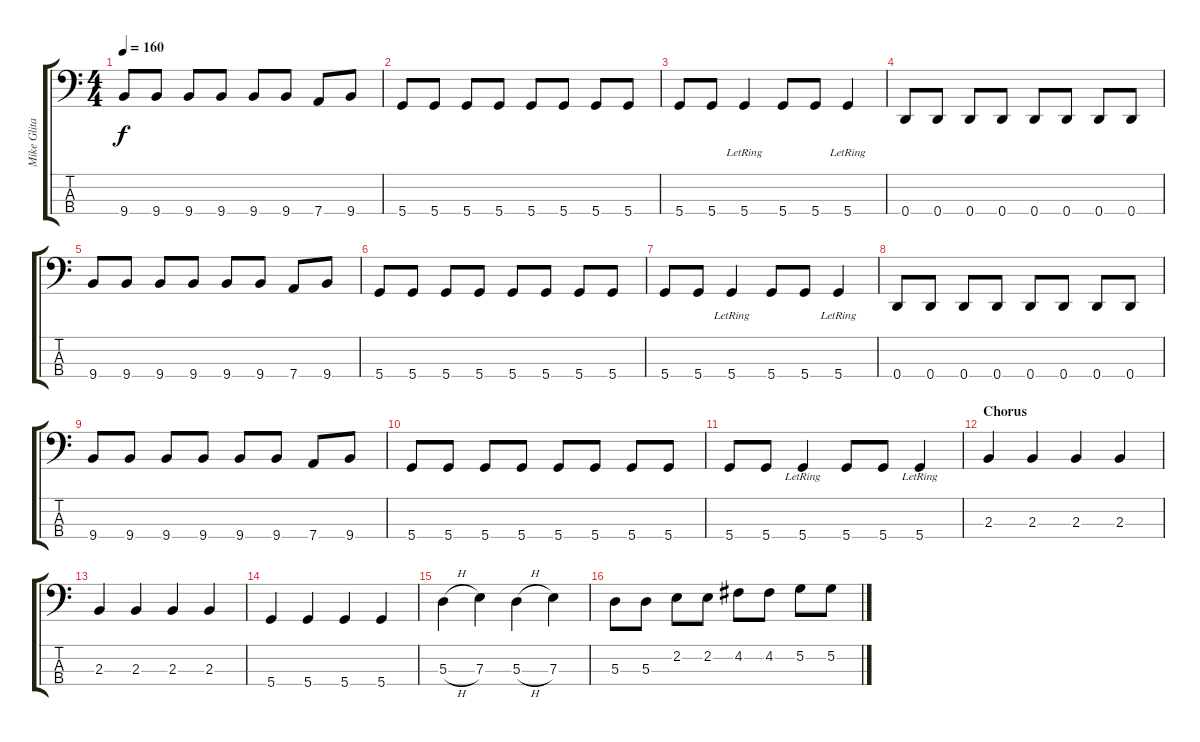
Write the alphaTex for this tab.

\track ("Mike Glita" "Mike Glita") {instrument electricbasspick}
\staff {score tabs}
\tuning (G2 D2 A1 D1) {hide}
\ts (4 4)
\tempo 160
\clef f4
\ks c
9.4.8{dy f} 9.4.8 9.4.8 9.4.8 9.4.8 9.4.8 7.4.8 9.4.8 |
5.4.8 5.4.8 5.4.8 5.4.8 5.4.8 5.4.8 5.4.8 5.4.8 |
5.4.8 5.4.8 5.4{lr}.4 5.4.8 5.4.8 5.4{lr}.4 |
0.4.8 0.4.8 0.4.8 0.4.8 0.4.8 0.4.8 0.4.8 0.4.8 |
9.4.8 9.4.8 9.4.8 9.4.8 9.4.8 9.4.8 7.4.8 9.4.8 |
5.4.8 5.4.8 5.4.8 5.4.8 5.4.8 5.4.8 5.4.8 5.4.8 |
5.4.8 5.4.8 5.4{lr}.4 5.4.8 5.4.8 5.4{lr}.4 |
0.4.8 0.4.8 0.4.8 0.4.8 0.4.8 0.4.8 0.4.8 0.4.8 |
9.4.8 9.4.8 9.4.8 9.4.8 9.4.8 9.4.8 7.4.8 9.4.8 |
5.4.8 5.4.8 5.4.8 5.4.8 5.4.8 5.4.8 5.4.8 5.4.8 |
5.4.8 5.4.8 5.4{lr}.4 5.4.8 5.4.8 5.4{lr}.4 |
\section ("" "Chorus")
2.3.4 2.3.4 2.3.4 2.3.4 |
2.3.4 2.3.4 2.3.4 2.3.4 |
5.4.4 5.4.4 5.4.4 5.4.4 |
5.3{h}.4 7.3.4 5.3{h}.4 7.3.4 |
5.3.8 5.3.8 2.2.8 2.2.8 4.2.8 4.2.8 5.2.8 5.2.8
